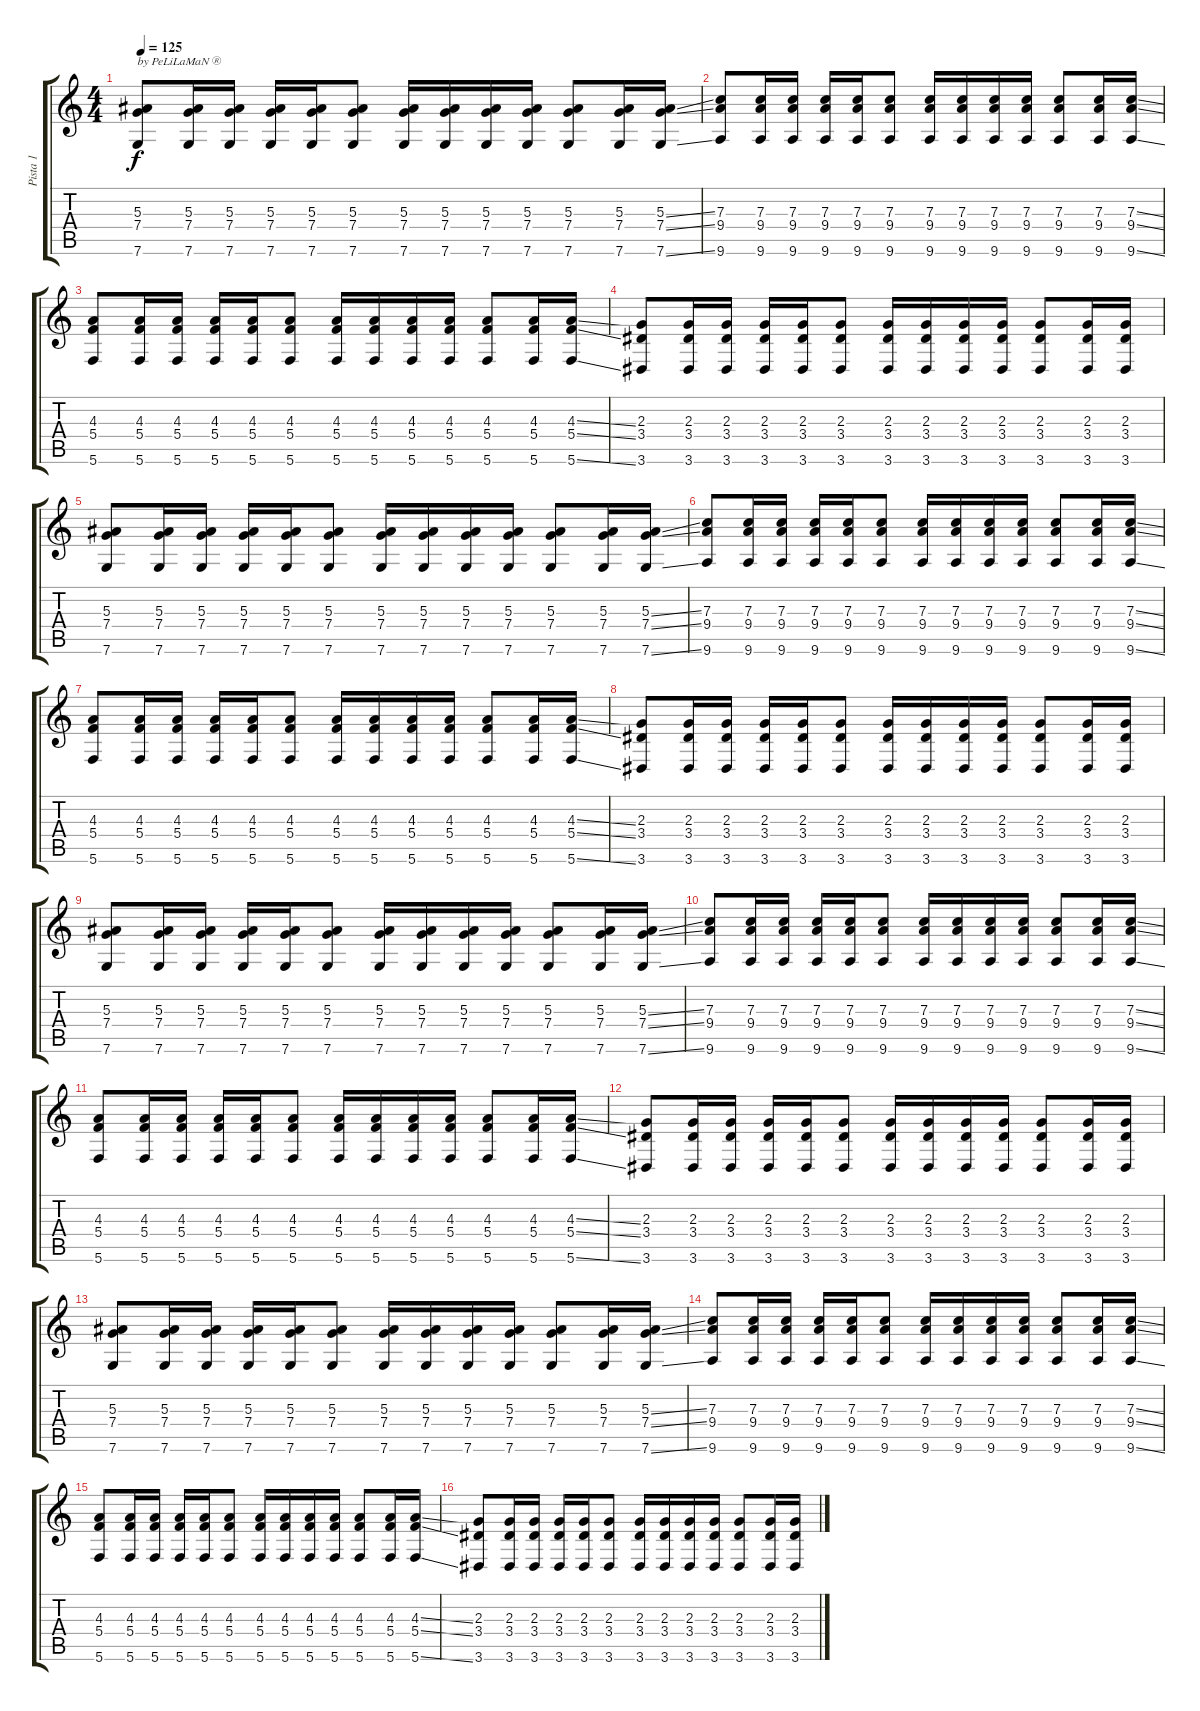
\track ("Pista 1" "Pista 1") {instrument acousticguitarsteel}
\staff {score tabs}
\tuning (D4 A3 F3 C3 G2 C2) {hide}
\ts (4 4)
\tempo 125
\clef g2
\ks c
(5.3 7.4 7.6).8{txt "by PeLiLaMaN ®" dy f instrument acousticguitarsteel} (5.3 7.4 7.6).16 (5.3 7.4 7.6).16 (5.3 7.4 7.6).16 (5.3 7.4 7.6).16 (5.3 7.4 7.6).8 (5.3 7.4 7.6).16 (5.3 7.4 7.6).16 (5.3 7.4 7.6).16 (5.3 7.4 7.6).16 (5.3 7.4 7.6).8 (5.3 7.4 7.6).16 (5.3{ss} 7.4{ss} 7.6{ss}).16 |
(7.3 9.4 9.6).8 (7.3 9.4 9.6).16 (7.3 9.4 9.6).16 (7.3 9.4 9.6).16 (7.3 9.4 9.6).16 (7.3 9.4 9.6).8 (7.3 9.4 9.6).16 (7.3 9.4 9.6).16 (7.3 9.4 9.6).16 (7.3 9.4 9.6).16 (7.3 9.4 9.6).8 (7.3 9.4 9.6).16 (7.3{ss} 9.4{ss} 9.6{ss}).16 |
(4.3 5.4 5.6).8 (4.3 5.4 5.6).16 (4.3 5.4 5.6).16 (4.3 5.4 5.6).16 (4.3 5.4 5.6).16 (4.3 5.4 5.6).8 (4.3 5.4 5.6).16 (4.3 5.4 5.6).16 (4.3 5.4 5.6).16 (4.3 5.4 5.6).16 (4.3 5.4 5.6).8 (4.3 5.4 5.6).16 (4.3{ss} 5.4{ss} 5.6{ss}).16 |
(2.3 3.4 3.6).8 (2.3 3.4 3.6).16 (2.3 3.4 3.6).16 (2.3 3.4 3.6).16 (2.3 3.4 3.6).16 (2.3 3.4 3.6).8 (2.3 3.4 3.6).16 (2.3 3.4 3.6).16 (2.3 3.4 3.6).16 (2.3 3.4 3.6).16 (2.3 3.4 3.6).8 (2.3 3.4 3.6).16 (2.3 3.4 3.6).16 |
(5.3 7.4 7.6).8 (5.3 7.4 7.6).16 (5.3 7.4 7.6).16 (5.3 7.4 7.6).16 (5.3 7.4 7.6).16 (5.3 7.4 7.6).8 (5.3 7.4 7.6).16 (5.3 7.4 7.6).16 (5.3 7.4 7.6).16 (5.3 7.4 7.6).16 (5.3 7.4 7.6).8 (5.3 7.4 7.6).16 (5.3{ss} 7.4{ss} 7.6{ss}).16 |
(7.3 9.4 9.6).8 (7.3 9.4 9.6).16 (7.3 9.4 9.6).16 (7.3 9.4 9.6).16 (7.3 9.4 9.6).16 (7.3 9.4 9.6).8 (7.3 9.4 9.6).16 (7.3 9.4 9.6).16 (7.3 9.4 9.6).16 (7.3 9.4 9.6).16 (7.3 9.4 9.6).8 (7.3 9.4 9.6).16 (7.3{ss} 9.4{ss} 9.6{ss}).16 |
(4.3 5.4 5.6).8 (4.3 5.4 5.6).16 (4.3 5.4 5.6).16 (4.3 5.4 5.6).16 (4.3 5.4 5.6).16 (4.3 5.4 5.6).8 (4.3 5.4 5.6).16 (4.3 5.4 5.6).16 (4.3 5.4 5.6).16 (4.3 5.4 5.6).16 (4.3 5.4 5.6).8 (4.3 5.4 5.6).16 (4.3{ss} 5.4{ss} 5.6{ss}).16 |
(2.3 3.4 3.6).8 (2.3 3.4 3.6).16 (2.3 3.4 3.6).16 (2.3 3.4 3.6).16 (2.3 3.4 3.6).16 (2.3 3.4 3.6).8 (2.3 3.4 3.6).16 (2.3 3.4 3.6).16 (2.3 3.4 3.6).16 (2.3 3.4 3.6).16 (2.3 3.4 3.6).8 (2.3 3.4 3.6).16 (2.3 3.4 3.6).16 |
(5.3 7.4 7.6).8 (5.3 7.4 7.6).16 (5.3 7.4 7.6).16 (5.3 7.4 7.6).16 (5.3 7.4 7.6).16 (5.3 7.4 7.6).8 (5.3 7.4 7.6).16 (5.3 7.4 7.6).16 (5.3 7.4 7.6).16 (5.3 7.4 7.6).16 (5.3 7.4 7.6).8 (5.3 7.4 7.6).16 (5.3{ss} 7.4{ss} 7.6{ss}).16 |
(7.3 9.4 9.6).8 (7.3 9.4 9.6).16 (7.3 9.4 9.6).16 (7.3 9.4 9.6).16 (7.3 9.4 9.6).16 (7.3 9.4 9.6).8 (7.3 9.4 9.6).16 (7.3 9.4 9.6).16 (7.3 9.4 9.6).16 (7.3 9.4 9.6).16 (7.3 9.4 9.6).8 (7.3 9.4 9.6).16 (7.3{ss} 9.4{ss} 9.6{ss}).16 |
(4.3 5.4 5.6).8 (4.3 5.4 5.6).16 (4.3 5.4 5.6).16 (4.3 5.4 5.6).16 (4.3 5.4 5.6).16 (4.3 5.4 5.6).8 (4.3 5.4 5.6).16 (4.3 5.4 5.6).16 (4.3 5.4 5.6).16 (4.3 5.4 5.6).16 (4.3 5.4 5.6).8 (4.3 5.4 5.6).16 (4.3{ss} 5.4{ss} 5.6{ss}).16 |
(2.3 3.4 3.6).8 (2.3 3.4 3.6).16 (2.3 3.4 3.6).16 (2.3 3.4 3.6).16 (2.3 3.4 3.6).16 (2.3 3.4 3.6).8 (2.3 3.4 3.6).16 (2.3 3.4 3.6).16 (2.3 3.4 3.6).16 (2.3 3.4 3.6).16 (2.3 3.4 3.6).8 (2.3 3.4 3.6).16 (2.3 3.4 3.6).16 |
(5.3 7.4 7.6).8 (5.3 7.4 7.6).16 (5.3 7.4 7.6).16 (5.3 7.4 7.6).16 (5.3 7.4 7.6).16 (5.3 7.4 7.6).8 (5.3 7.4 7.6).16 (5.3 7.4 7.6).16 (5.3 7.4 7.6).16 (5.3 7.4 7.6).16 (5.3 7.4 7.6).8 (5.3 7.4 7.6).16 (5.3{ss} 7.4{ss} 7.6{ss}).16 |
(7.3 9.4 9.6).8 (7.3 9.4 9.6).16 (7.3 9.4 9.6).16 (7.3 9.4 9.6).16 (7.3 9.4 9.6).16 (7.3 9.4 9.6).8 (7.3 9.4 9.6).16 (7.3 9.4 9.6).16 (7.3 9.4 9.6).16 (7.3 9.4 9.6).16 (7.3 9.4 9.6).8 (7.3 9.4 9.6).16 (7.3{ss} 9.4{ss} 9.6{ss}).16 |
(4.3 5.4 5.6).8 (4.3 5.4 5.6).16 (4.3 5.4 5.6).16 (4.3 5.4 5.6).16 (4.3 5.4 5.6).16 (4.3 5.4 5.6).8 (4.3 5.4 5.6).16 (4.3 5.4 5.6).16 (4.3 5.4 5.6).16 (4.3 5.4 5.6).16 (4.3 5.4 5.6).8 (4.3 5.4 5.6).16 (4.3{ss} 5.4{ss} 5.6{ss}).16 |
(2.3 3.4 3.6).8 (2.3 3.4 3.6).16 (2.3 3.4 3.6).16 (2.3 3.4 3.6).16 (2.3 3.4 3.6).16 (2.3 3.4 3.6).8 (2.3 3.4 3.6).16 (2.3 3.4 3.6).16 (2.3 3.4 3.6).16 (2.3 3.4 3.6).16 (2.3 3.4 3.6).8 (2.3 3.4 3.6).16 (2.3 3.4 3.6).16
